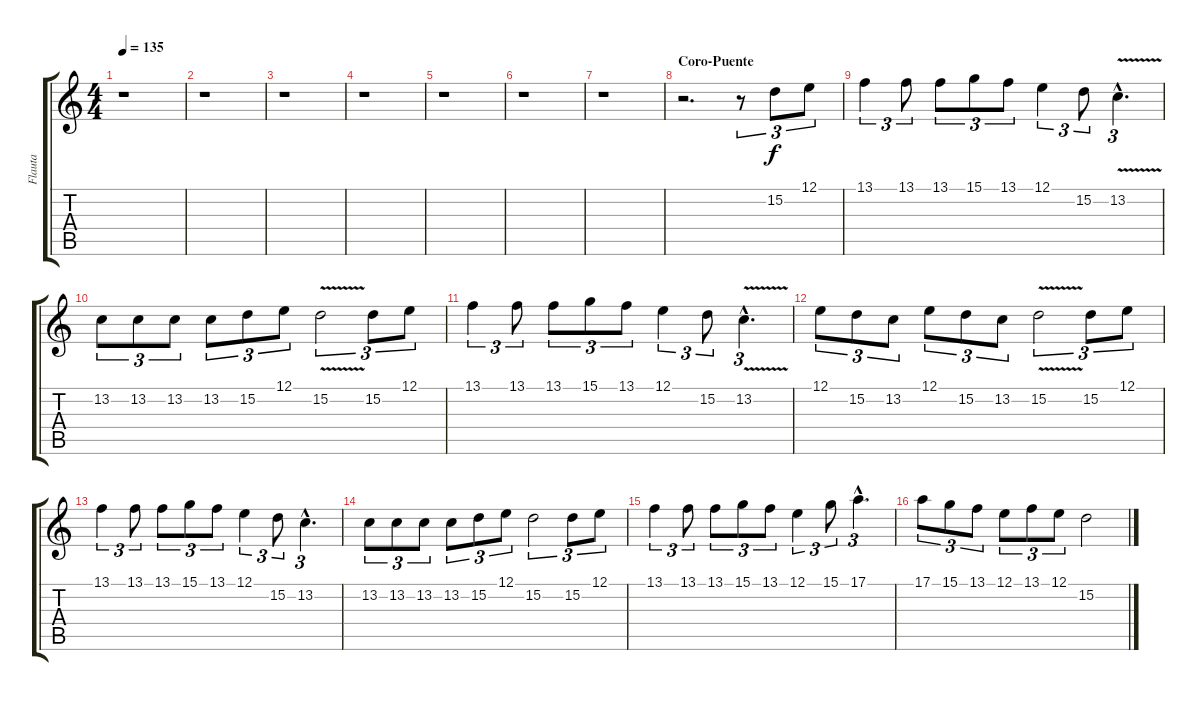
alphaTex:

\track ("Flauta" "Flauta") {instrument flute}
\staff {score tabs}
\tuning (E4 B3 G3 D3 A2 E2) {hide}
\ts (4 4)
\tempo 135
\clef g2
\ks c
r.1{dy f} |
r.1 |
r.1 |
r.1 |
r.1 |
r.1 |
r.1 |
\section ("" "Coro-Puente")
r.2{d} r.8{tu (3 2) volume 9} 15.2.8{tu (3 2)} 12.1.8{tu (3 2)} |
13.1.4{tu (3 2)} 13.1.8{tu (3 2)} 13.1.8{tu (3 2)} 15.1.8{tu (3 2)} 13.1.8{tu (3 2)} 12.1.4{tu (3 2)} 15.2.8{tu (3 2)} 13.2{v hac}.4{d tu (3 2)} |
13.2.8{tu (3 2)} 13.2.8{tu (3 2)} 13.2.8{tu (3 2)} 13.2.8{tu (3 2)} 15.2.8{tu (3 2)} 12.1.8{tu (3 2)} 15.2{v}.2{tu (3 2)} 15.2.8{tu (3 2)} 12.1.8{tu (3 2)} |
13.1.4{tu (3 2)} 13.1.8{tu (3 2)} 13.1.8{tu (3 2)} 15.1.8{tu (3 2)} 13.1.8{tu (3 2)} 12.1.4{tu (3 2)} 15.2.8{tu (3 2)} 13.2{v hac}.4{d tu (3 2)} |
12.1.8{tu (3 2)} 15.2.8{tu (3 2)} 13.2.8{tu (3 2)} 12.1.8{tu (3 2)} 15.2.8{tu (3 2)} 13.2.8{tu (3 2)} 15.2{v}.2{tu (3 2)} 15.2.8{tu (3 2)} 12.1.8{tu (3 2)} |
13.1.4{tu (3 2)} 13.1.8{tu (3 2)} 13.1.8{tu (3 2)} 15.1.8{tu (3 2)} 13.1.8{tu (3 2)} 12.1.4{tu (3 2)} 15.2.8{tu (3 2)} 13.2{hac}.4{d tu (3 2)} |
13.2.8{tu (3 2)} 13.2.8{tu (3 2)} 13.2.8{tu (3 2)} 13.2.8{tu (3 2)} 15.2.8{tu (3 2)} 12.1.8{tu (3 2)} 15.2.2{tu (3 2)} 15.2.8{tu (3 2)} 12.1.8{tu (3 2)} |
13.1.4{tu (3 2)} 13.1.8{tu (3 2)} 13.1.8{tu (3 2)} 15.1.8{tu (3 2)} 13.1.8{tu (3 2)} 12.1.4{tu (3 2)} 15.1.8{tu (3 2)} 17.1{hac}.4{d tu (3 2)} |
17.1.8{tu (3 2)} 15.1.8{tu (3 2)} 13.1.8{tu (3 2)} 12.1.8{tu (3 2)} 13.1.8{tu (3 2)} 12.1.8{tu (3 2)} 15.2.2
